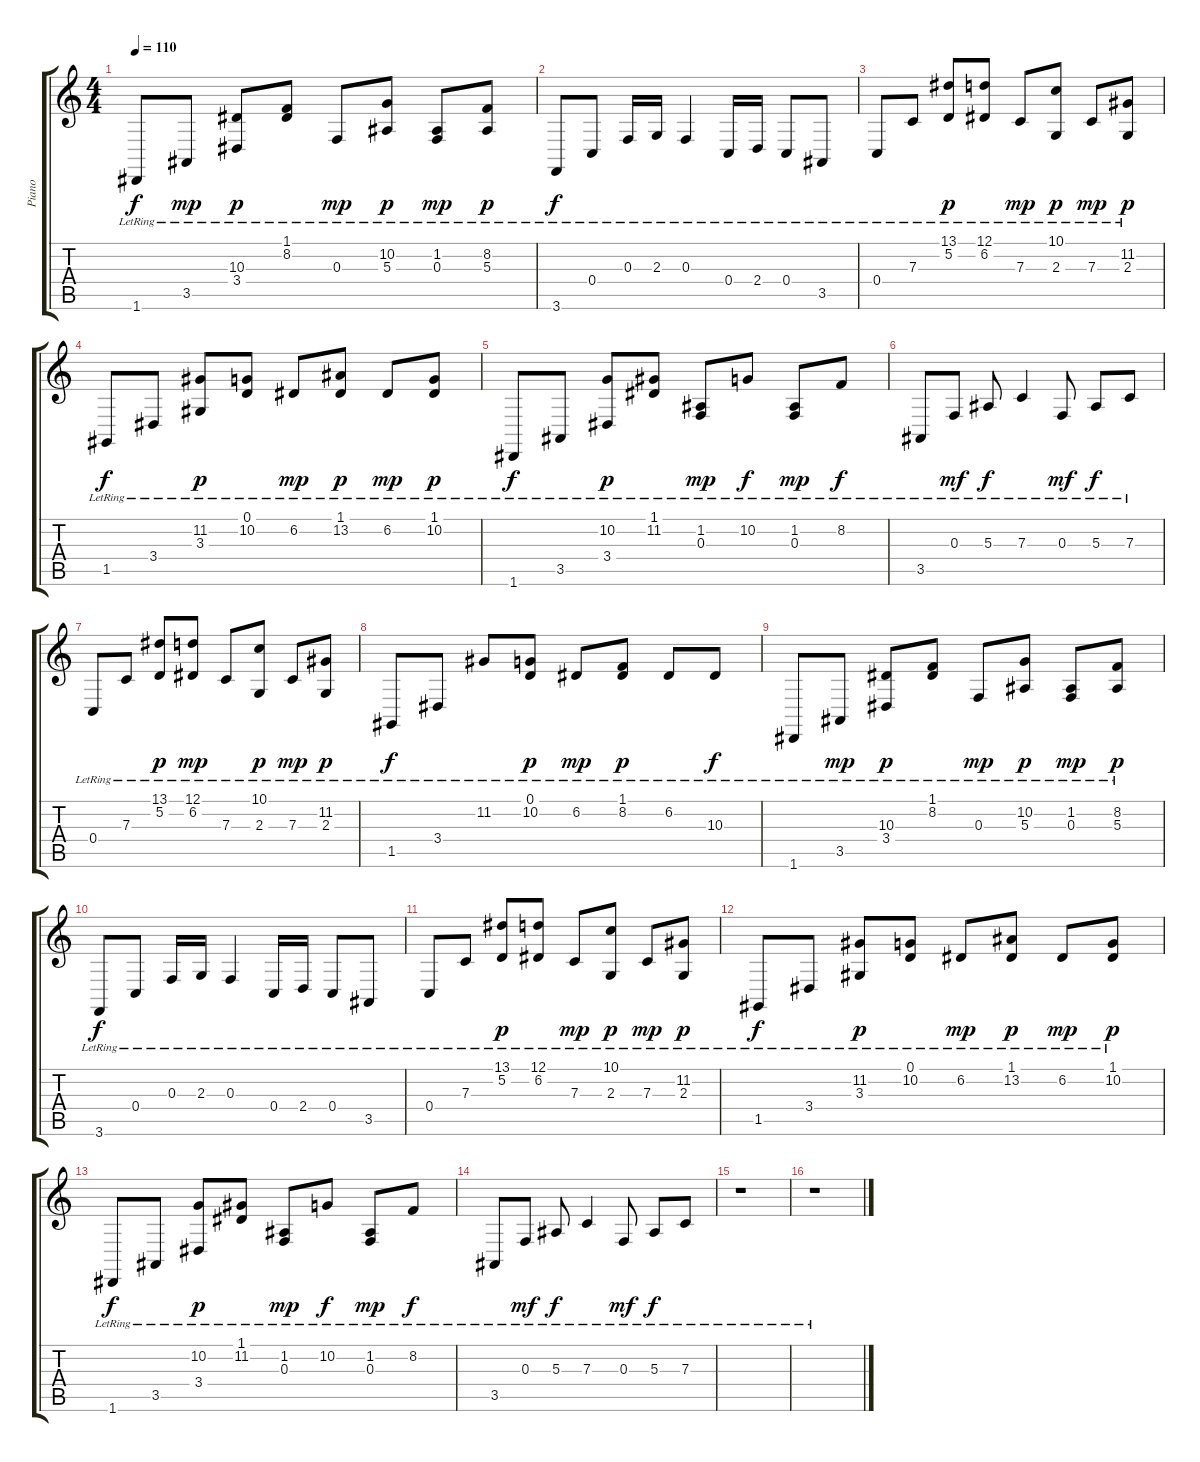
\track ("Piano" "Piano") {instrument brightacousticpiano}
\staff {score tabs}
\tuning (D4 A3 F3 C3 G2 D2) {hide}
\ts (4 4)
\tempo 110
\clef g2
\ks c
1.6{lr}.8{dy f} 3.5{lr}.8{dy mp} (10.3{lr} 3.4{lr}).8{dy p} (1.1{lr} 8.2{lr}).8 0.3{lr}.8{dy mp} (10.2{lr} 5.3{lr}).8{dy p} (1.2{lr} 0.3{lr}).8{dy mp} (8.2{lr} 5.3{lr}).8{dy p} |
3.6{lr}.8{dy f} 0.4{lr}.8 0.3{lr}.16 2.3{lr}.16 0.3{lr}.4 0.4{lr}.16 2.4{lr}.16 0.4{lr}.8 3.5{lr}.8 |
0.4{lr}.8 7.3{lr}.8 (13.1{lr} 5.2{lr}).8{dy p} (12.1{lr} 6.2{lr}).8 7.3{lr}.8{dy mp} (10.1{lr} 2.3{lr}).8{dy p} 7.3{lr}.8{dy mp} (11.2{lr} 2.3{lr}).8{dy p} |
1.5{lr}.8{dy f} 3.4{lr}.8 (11.2{lr} 3.3{lr}).8{dy p} (0.1{lr} 10.2{lr}).8 6.2{lr}.8{dy mp} (1.1{lr} 13.2{lr}).8{dy p} 6.2{lr}.8{dy mp} (1.1{lr} 10.2{lr}).8{dy p} |
1.6{lr}.8{dy f} 3.5{lr}.8 (10.2{lr} 3.4{lr}).8{dy p} (1.1{lr} 11.2{lr}).8 (1.2{lr} 0.3{lr}).8{dy mp} 10.2{lr}.8{dy f} (1.2{lr} 0.3{lr}).8{dy mp} 8.2{lr}.8{dy f} |
3.5{lr}.8 0.3{lr}.8{dy mf} 5.3{lr}.8{dy f} 7.3{lr}.4 0.3{lr}.8{dy mf} 5.3{lr}.8{dy f} 7.3{lr}.8 |
0.4{lr}.8 7.3{lr}.8 (13.1{lr} 5.2{lr}).8{dy p} (12.1{lr} 6.2{lr}).8{dy mp} 7.3{lr}.8 (10.1{lr} 2.3{lr}).8{dy p} 7.3{lr}.8{dy mp} (11.2{lr} 2.3{lr}).8{dy p} |
1.5{lr}.8{dy f} 3.4{lr}.8 11.2{lr}.8 (0.1{lr} 10.2{lr}).8{dy p} 6.2{lr}.8{dy mp} (1.1{lr} 8.2{lr}).8{dy p} 6.2{lr}.8 10.3{lr}.8{dy f} |
1.6{lr}.8 3.5{lr}.8{dy mp} (10.3{lr} 3.4{lr}).8{dy p} (1.1{lr} 8.2{lr}).8 0.3{lr}.8{dy mp} (10.2{lr} 5.3{lr}).8{dy p} (1.2{lr} 0.3{lr}).8{dy mp} (8.2{lr} 5.3{lr}).8{dy p} |
3.6{lr}.8{dy f} 0.4{lr}.8 0.3{lr}.16 2.3{lr}.16 0.3{lr}.4 0.4{lr}.16 2.4{lr}.16 0.4{lr}.8 3.5{lr}.8 |
0.4{lr}.8 7.3{lr}.8 (13.1{lr} 5.2{lr}).8{dy p} (12.1{lr} 6.2{lr}).8 7.3{lr}.8{dy mp} (10.1{lr} 2.3{lr}).8{dy p} 7.3{lr}.8{dy mp} (11.2{lr} 2.3{lr}).8{dy p} |
1.5{lr}.8{dy f} 3.4{lr}.8 (11.2{lr} 3.3{lr}).8{dy p} (0.1{lr} 10.2{lr}).8 6.2{lr}.8{dy mp} (1.1{lr} 13.2{lr}).8{dy p} 6.2{lr}.8{dy mp} (1.1{lr} 10.2{lr}).8{dy p} |
1.6{lr}.8{dy f} 3.5{lr}.8 (10.2{lr} 3.4{lr}).8{dy p} (1.1{lr} 11.2{lr}).8 (1.2{lr} 0.3{lr}).8{dy mp} 10.2{lr}.8{dy f} (1.2{lr} 0.3{lr}).8{dy mp} 8.2{lr}.8{dy f} |
3.5{lr}.8 0.3{lr}.8{dy mf} 5.3{lr}.8{dy f} 7.3{lr}.4 0.3{lr}.8{dy mf} 5.3{lr}.8{dy f} 7.3{lr}.8 |
r.1 |
r.1
